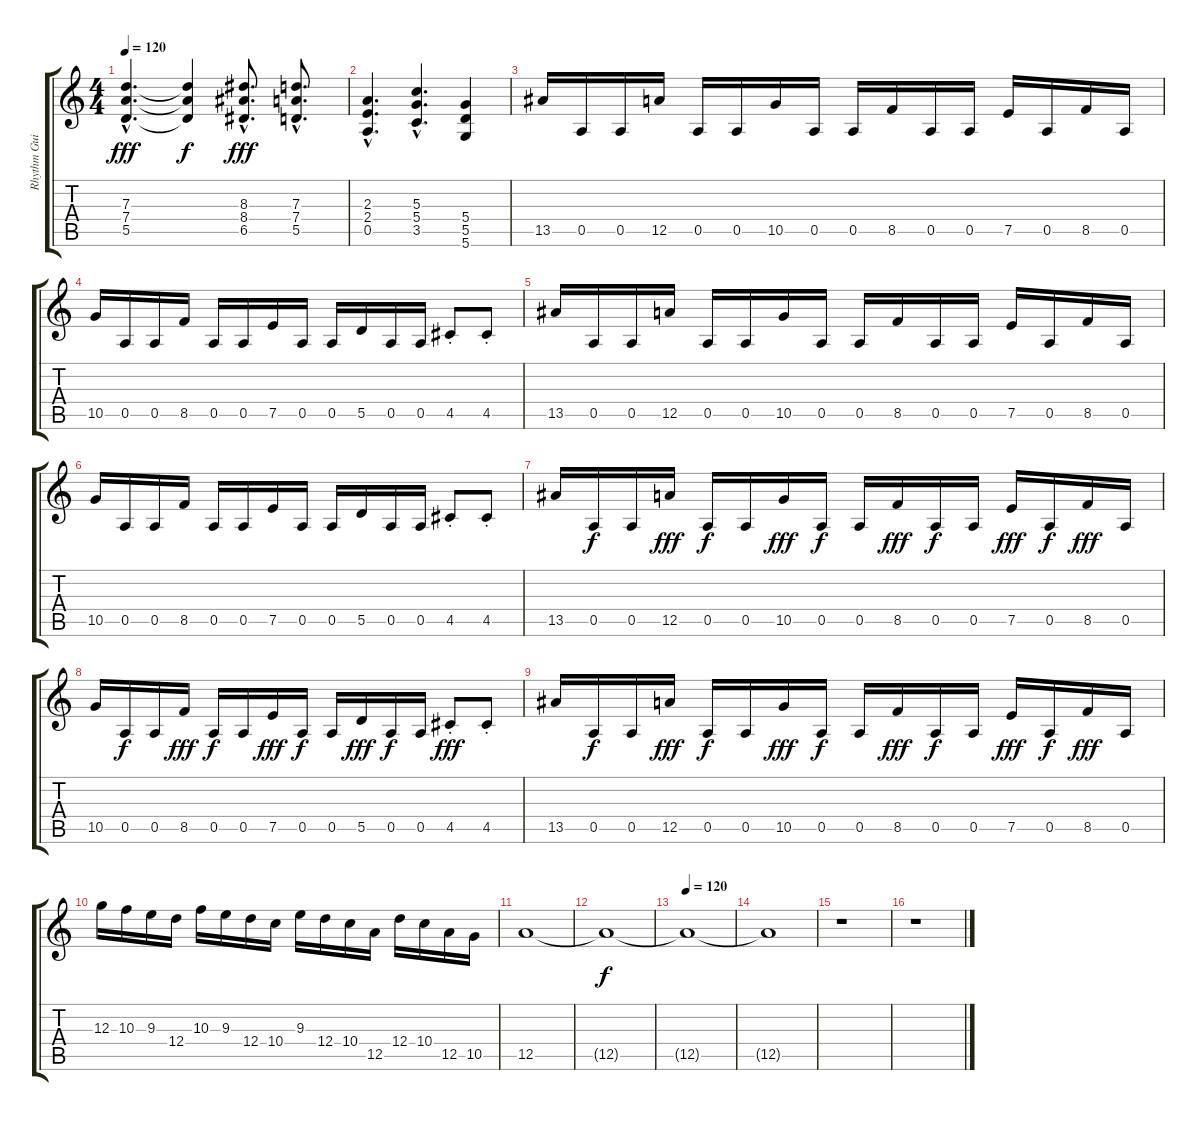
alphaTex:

\track ("Rhythm Guitar" "Rhythm Gui") {instrument distortionguitar}
\staff {score tabs}
\tuning (E4 B3 G3 D3 A2 D2) {hide}
\ts (4 4)
\tempo 120
\clef g2
\ks c
(7.3{hac} 7.4{hac} 5.5{hac}).4{d dy fff} (7.3{t} 7.4{t} 5.5{t}).4{dy f} (8.3{hac} 8.4{hac} 6.5{hac}).8{d dy fff} (7.3{hac} 7.4{hac} 5.5{hac}).8{d} |
(2.3{hac} 2.4{hac} 0.5{hac}).4{d} (5.3{hac} 5.4{hac} 3.5{hac}).4{d} (5.4 5.5 5.6).4 |
13.5.16{volume 16} 0.5.16 0.5.16 12.5.16 0.5.16 0.5.16 10.5.16 0.5.16 0.5.16 8.5.16 0.5.16 0.5.16 7.5.16 0.5.16 8.5.16 0.5.16 |
10.5.16 0.5.16 0.5.16 8.5.16 0.5.16 0.5.16 7.5.16 0.5.16 0.5.16 5.5.16 0.5.16 0.5.16 4.5{st}.8 4.5{st}.8 |
13.5.16{volume 16} 0.5.16 0.5.16 12.5.16 0.5.16 0.5.16 10.5.16 0.5.16 0.5.16 8.5.16 0.5.16 0.5.16 7.5.16 0.5.16 8.5.16 0.5.16 |
10.5.16 0.5.16 0.5.16 8.5.16 0.5.16 0.5.16 7.5.16 0.5.16 0.5.16 5.5.16 0.5.16 0.5.16 4.5{st}.8 4.5{st}.8 |
13.5.16{volume 16} 0.5.16{dy f} 0.5.16 12.5.16{dy fff} 0.5.16{dy f} 0.5.16 10.5.16{dy fff} 0.5.16{dy f} 0.5.16 8.5.16{dy fff} 0.5.16{dy f} 0.5.16 7.5.16{dy fff} 0.5.16{dy f} 8.5.16{dy fff} 0.5.16 |
10.5.16 0.5.16{dy f} 0.5.16 8.5.16{dy fff} 0.5.16{dy f} 0.5.16 7.5.16{dy fff} 0.5.16{dy f} 0.5.16 5.5.16{dy fff} 0.5.16{dy f} 0.5.16 4.5{st}.8{dy fff} 4.5{st}.8 |
13.5.16{volume 16} 0.5.16{dy f} 0.5.16 12.5.16{dy fff} 0.5.16{dy f} 0.5.16 10.5.16{dy fff} 0.5.16{dy f} 0.5.16 8.5.16{dy fff} 0.5.16{dy f} 0.5.16 7.5.16{dy fff} 0.5.16{dy f} 8.5.16{dy fff} 0.5.16 |
12.3.16 10.3.16 9.3.16 12.4.16 10.3.16 9.3.16 12.4.16 10.4.16 9.3.16 12.4.16 10.4.16 12.5.16 12.4.16 10.4.16 12.5.16 10.5.16 |
12.5.1 |
12.5{t}.1{dy f} |
\tempo 120
12.5{t}.1 |
12.5{t}.1 |
r.1 |
r.1
